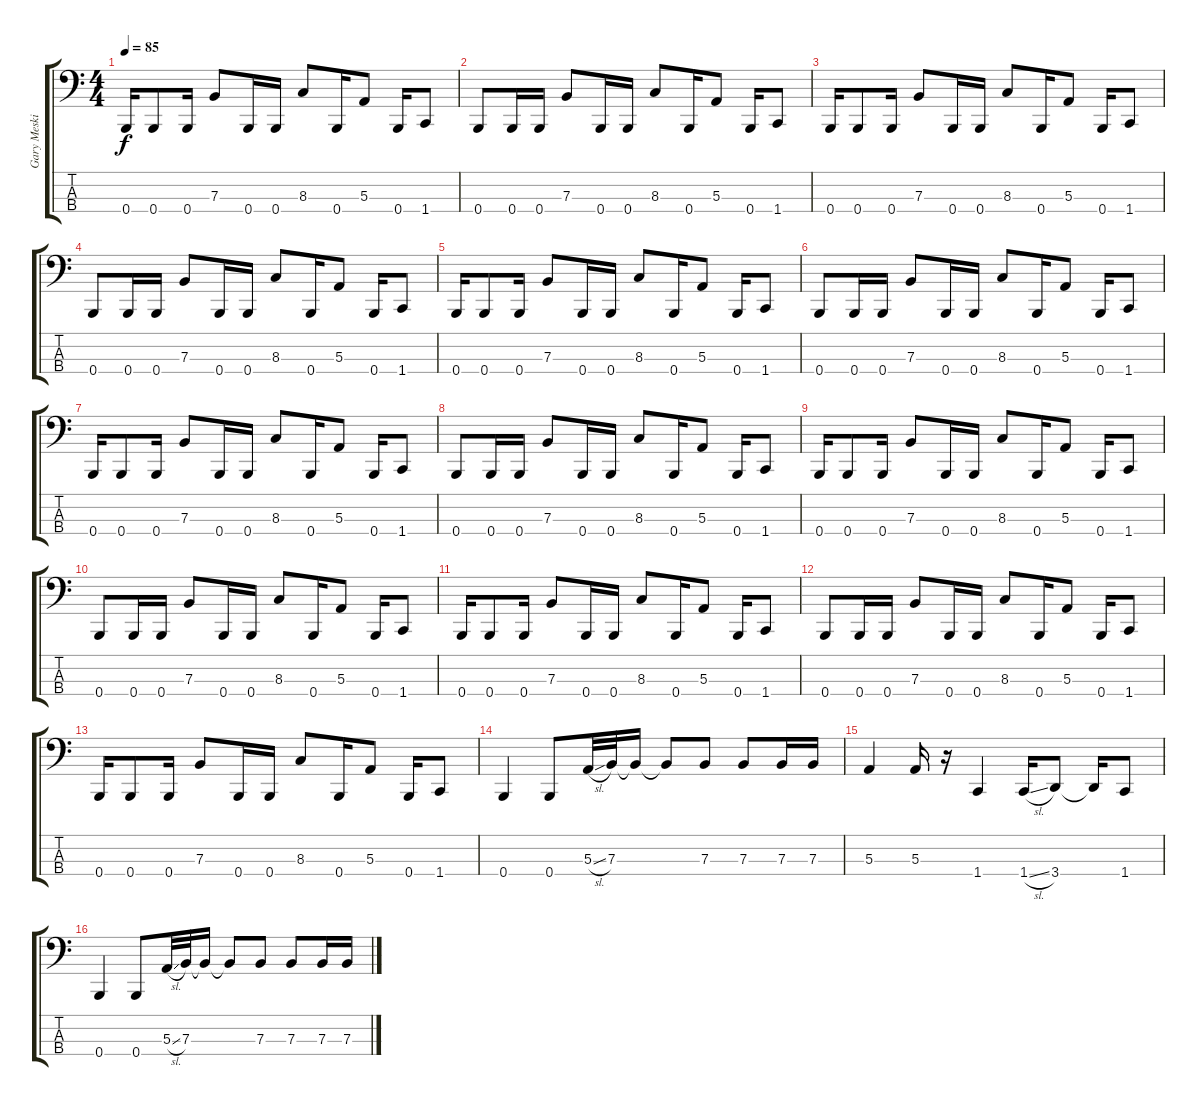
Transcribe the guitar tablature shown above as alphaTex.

\track ("Gary Meskil" "Gary Meski") {instrument electricbasspick}
\staff {score tabs}
\tuning (D2 A1 E1 B0) {hide}
\ts (4 4)
\tempo 85
\clef f4
\ks c
0.4.16{dy f} 0.4.8 0.4.16 7.3.8 0.4.16 0.4.16 8.3.8 0.4.16 5.3.8 0.4.16 1.4.8 |
0.4.8 0.4.16 0.4.16 7.3.8 0.4.16 0.4.16 8.3.8 0.4.16 5.3.8 0.4.16 1.4.8 |
0.4.16 0.4.8 0.4.16 7.3.8 0.4.16 0.4.16 8.3.8 0.4.16 5.3.8 0.4.16 1.4.8 |
0.4.8 0.4.16 0.4.16 7.3.8 0.4.16 0.4.16 8.3.8 0.4.16 5.3.8 0.4.16 1.4.8 |
0.4.16 0.4.8 0.4.16 7.3.8 0.4.16 0.4.16 8.3.8 0.4.16 5.3.8 0.4.16 1.4.8 |
0.4.8 0.4.16 0.4.16 7.3.8 0.4.16 0.4.16 8.3.8 0.4.16 5.3.8 0.4.16 1.4.8 |
0.4.16 0.4.8 0.4.16 7.3.8 0.4.16 0.4.16 8.3.8 0.4.16 5.3.8 0.4.16 1.4.8 |
0.4.8 0.4.16 0.4.16 7.3.8 0.4.16 0.4.16 8.3.8 0.4.16 5.3.8 0.4.16 1.4.8 |
0.4.16 0.4.8 0.4.16 7.3.8 0.4.16 0.4.16 8.3.8 0.4.16 5.3.8 0.4.16 1.4.8 |
0.4.8 0.4.16 0.4.16 7.3.8 0.4.16 0.4.16 8.3.8 0.4.16 5.3.8 0.4.16 1.4.8 |
0.4.16 0.4.8 0.4.16 7.3.8 0.4.16 0.4.16 8.3.8 0.4.16 5.3.8 0.4.16 1.4.8 |
0.4.8 0.4.16 0.4.16 7.3.8 0.4.16 0.4.16 8.3.8 0.4.16 5.3.8 0.4.16 1.4.8 |
0.4.16 0.4.8 0.4.16 7.3.8 0.4.16 0.4.16 8.3.8 0.4.16 5.3.8 0.4.16 1.4.8 |
0.4.4 0.4.8 5.3{sl}.32 7.3.32 7.3{t}.16 7.3{t}.8 7.3.8 7.3.8 7.3.16 7.3.16 |
5.3.4 5.3.16 r.16 1.4.4 1.4{sl}.16 3.4.8 3.4{t}.16 1.4.8 |
0.4.4 0.4.8 5.3{sl}.32 7.3.32 7.3{t}.16 7.3{t}.8 7.3.8 7.3.8 7.3.16 7.3.16
